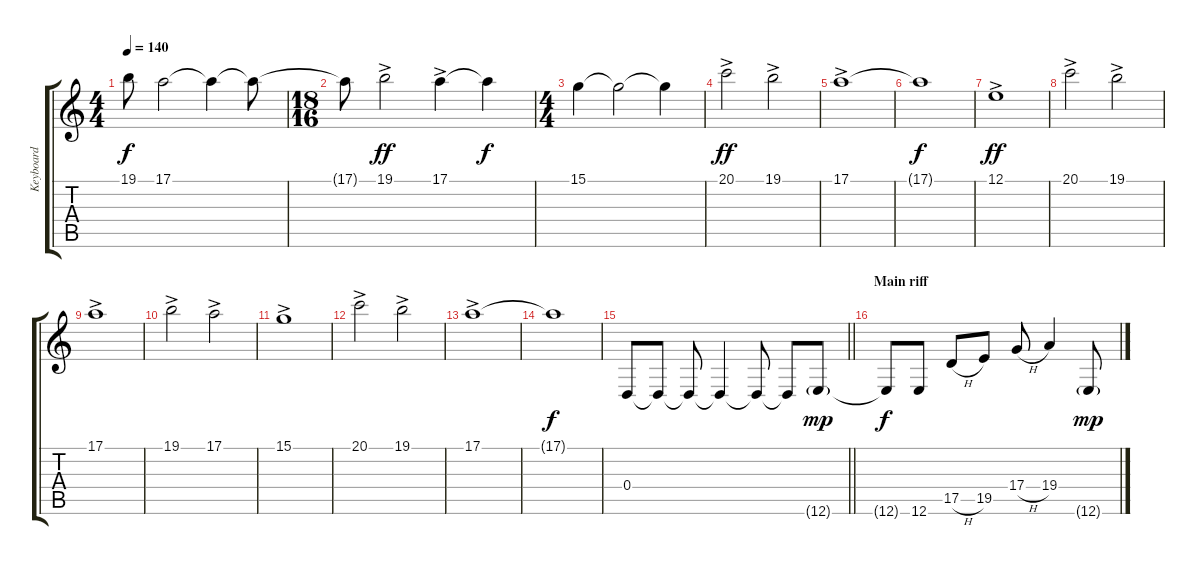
\track ("Keyboard" "Keyboard") {instrument pad8sweep}
\staff {score tabs}
\tuning (E4 B3 G3 D3 A2 E2) {hide}
\ts (4 4)
\tempo 140
\clef g2
\ks c
19.1{t}.8{dy f} 17.1.2 17.1{t}.4 17.1{t}.8 |
\ts (18 16)
17.1{t}.8 19.1{ac}.2{dy ff} 17.1{ac}.4 17.1{t}.4{dy f} |
\ts (4 4)
15.1.4 15.1{t}.2 15.1{t}.4 |
20.1{ac}.2{dy ff} 19.1{ac}.2 |
17.1{ac}.1 |
17.1{t}.1{dy f} |
12.1{ac}.1{dy ff} |
20.1{ac}.2 19.1{ac}.2 |
17.1{ac}.1 |
19.1{ac}.2 17.1{ac}.2 |
15.1{ac}.1 |
20.1{ac}.2 19.1{ac}.2 |
17.1{ac}.1 |
17.1{t}.1{dy f} |
\barLineRight lightlight
0.4.8 0.4{t}.8 0.4{t}.8 0.4{t}.4 0.4{t}.8 0.4{t}.8 12.6{g}.8{dy mp volume 10 instrument distortionguitar} |
\section ("" "Main riff")
12.6{t}.8{dy f} 12.6.8 17.5{h}.8 19.5.8 17.4{h}.8 19.4.4 12.6{g}.8{dy mp}
